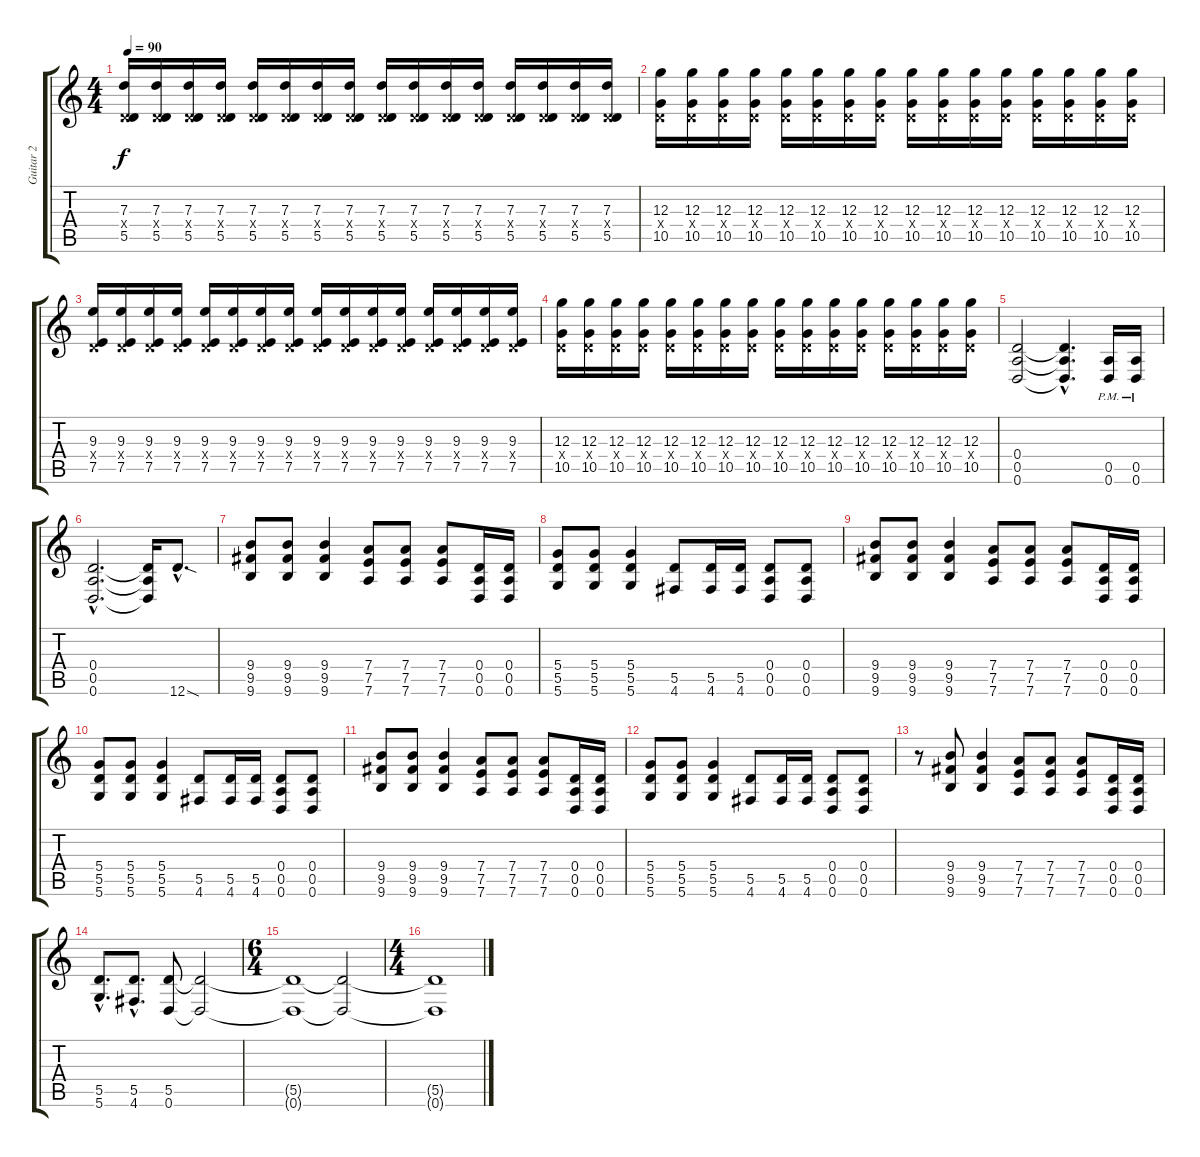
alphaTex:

\track ("Guitar 2" "Guitar 2") {instrument overdrivenguitar}
\staff {score tabs}
\tuning (E4 B3 G3 D3 A2 D2) {hide}
\ts (4 4)
\tempo 90
\clef g2
\ks c
(7.3 0.4{x} 5.5).16{dy f} (7.3 0.4{x} 5.5).16 (7.3 0.4{x} 5.5).16 (7.3 0.4{x} 5.5).16 (7.3 0.4{x} 5.5).16 (7.3 0.4{x} 5.5).16 (7.3 0.4{x} 5.5).16 (7.3 0.4{x} 5.5).16 (7.3 0.4{x} 5.5).16 (7.3 0.4{x} 5.5).16 (7.3 0.4{x} 5.5).16 (7.3 0.4{x} 5.5).16 (7.3 0.4{x} 5.5).16 (7.3 0.4{x} 5.5).16 (7.3 0.4{x} 5.5).16 (7.3 0.4{x} 5.5).16 |
(12.3 0.4{x} 10.5).16 (12.3 0.4{x} 10.5).16 (12.3 0.4{x} 10.5).16 (12.3 0.4{x} 10.5).16 (12.3 0.4{x} 10.5).16 (12.3 0.4{x} 10.5).16 (12.3 0.4{x} 10.5).16 (12.3 0.4{x} 10.5).16 (12.3 0.4{x} 10.5).16 (12.3 0.4{x} 10.5).16 (12.3 0.4{x} 10.5).16 (12.3 0.4{x} 10.5).16 (12.3 0.4{x} 10.5).16 (12.3 0.4{x} 10.5).16 (12.3 0.4{x} 10.5).16 (12.3 0.4{x} 10.5).16 |
(9.3 0.4{x} 7.5).16 (9.3 0.4{x} 7.5).16 (9.3 0.4{x} 7.5).16 (9.3 0.4{x} 7.5).16 (9.3 0.4{x} 7.5).16 (9.3 0.4{x} 7.5).16 (9.3 0.4{x} 7.5).16 (9.3 0.4{x} 7.5).16 (9.3 0.4{x} 7.5).16 (9.3 0.4{x} 7.5).16 (9.3 0.4{x} 7.5).16 (9.3 0.4{x} 7.5).16 (9.3 0.4{x} 7.5).16 (9.3 0.4{x} 7.5).16 (9.3 0.4{x} 7.5).16 (9.3 0.4{x} 7.5).16 |
(12.3 0.4{x} 10.5).16 (12.3 0.4{x} 10.5).16 (12.3 0.4{x} 10.5).16 (12.3 0.4{x} 10.5).16 (12.3 0.4{x} 10.5).16 (12.3 0.4{x} 10.5).16 (12.3 0.4{x} 10.5).16 (12.3 0.4{x} 10.5).16 (12.3 0.4{x} 10.5).16 (12.3 0.4{x} 10.5).16 (12.3 0.4{x} 10.5).16 (12.3 0.4{x} 10.5).16 (12.3 0.4{x} 10.5).16 (12.3 0.4{x} 10.5).16 (12.3 0.4{x} 10.5).16 (12.3 0.4{x} 10.5).16 |
(0.4 0.5 0.6).2 (0.4{hac t} 0.5{hac t} 0.6{hac t}).4{d} (0.5{pm} 0.6{pm}).16 (0.5{pm} 0.6{pm}).16 |
(0.4{hac} 0.5{hac} 0.6{hac}).2{d} (0.4{t} 0.5{t} 0.6{t}).16 12.6{sod hac}.8{d} |
(9.4 9.5 9.6).8 (9.4 9.5 9.6).8 (9.4 9.5 9.6).4 (7.4 7.5 7.6).8 (7.4 7.5 7.6).8 (7.4 7.5 7.6).8 (0.4 0.5 0.6).16 (0.4 0.5 0.6).16 |
(5.4 5.5 5.6).8 (5.4 5.5 5.6).8 (5.4 5.5 5.6).4 (5.5 4.6).8 (5.5 4.6).16 (5.5 4.6).16 (0.4 0.5 0.6).8 (0.4 0.5 0.6).8 |
(9.4 9.5 9.6).8 (9.4 9.5 9.6).8 (9.4 9.5 9.6).4 (7.4 7.5 7.6).8 (7.4 7.5 7.6).8 (7.4 7.5 7.6).8 (0.4 0.5 0.6).16 (0.4 0.5 0.6).16 |
(5.4 5.5 5.6).8 (5.4 5.5 5.6).8 (5.4 5.5 5.6).4 (5.5 4.6).8 (5.5 4.6).16 (5.5 4.6).16 (0.4 0.5 0.6).8 (0.4 0.5 0.6).8 |
(9.4 9.5 9.6).8 (9.4 9.5 9.6).8 (9.4 9.5 9.6).4 (7.4 7.5 7.6).8 (7.4 7.5 7.6).8 (7.4 7.5 7.6).8 (0.4 0.5 0.6).16 (0.4 0.5 0.6).16 |
(5.4 5.5 5.6).8 (5.4 5.5 5.6).8 (5.4 5.5 5.6).4 (5.5 4.6).8 (5.5 4.6).16 (5.5 4.6).16 (0.4 0.5 0.6).8 (0.4 0.5 0.6).8 |
r.8 (9.4 9.5 9.6).8 (9.4 9.5 9.6).4 (7.4 7.5 7.6).8 (7.4 7.5 7.6).8 (7.4 7.5 7.6).8 (0.4 0.5 0.6).16 (0.4 0.5 0.6).16 |
(5.5{hac} 5.6{hac}).8{d} (5.5{hac} 4.6{hac}).8{d} (5.5 0.6).8 (5.5{t} 0.6{t}).2 |
\ts (6 4)
(5.5{t} 0.6{t}).1 (5.5{t} 0.6{t}).2 |
\ts (4 4)
(5.5{t} 0.6{t}).1
